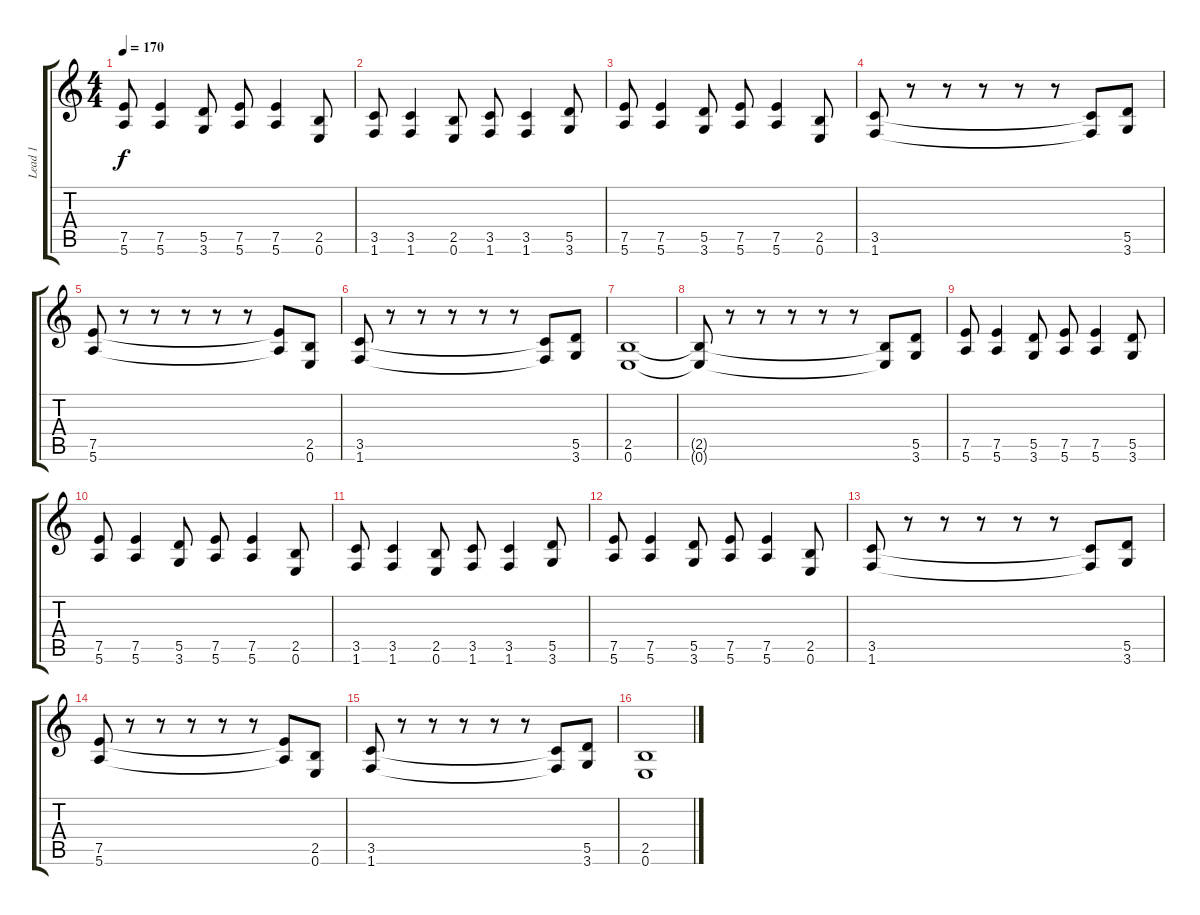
\track ("Lead 1" "Lead 1") {instrument overdrivenguitar}
\staff {score tabs}
\tuning (E4 B3 G3 D3 A2 E2) {hide}
\ts (4 4)
\tempo 170
\clef g2
\ks c
(7.5 5.6).8{dy f} (7.5 5.6).4 (5.5 3.6).8 (7.5 5.6).8 (7.5 5.6).4 (2.5 0.6).8 |
(3.5 1.6).8 (3.5 1.6).4 (2.5 0.6).8 (3.5 1.6).8 (3.5 1.6).4 (5.5 3.6).8 |
(7.5 5.6).8 (7.5 5.6).4 (5.5 3.6).8 (7.5 5.6).8 (7.5 5.6).4 (2.5 0.6).8 |
(3.5 1.6).8 r.8 r.8 r.8 r.8 r.8 (3.5{t} 1.6{t}).8 (5.5 3.6).8 |
(7.5 5.6).8 r.8 r.8 r.8 r.8 r.8 (7.5{t} 5.6{t}).8 (2.5 0.6).8 |
(3.5 1.6).8 r.8 r.8 r.8 r.8 r.8 (3.5{t} 1.6{t}).8 (5.5 3.6).8 |
(2.5 0.6).1 |
(2.5{t} 0.6{t}).8 r.8 r.8 r.8 r.8 r.8 (2.5{t} 0.6{t}).8 (5.5 3.6).8 |
(7.5 5.6).8 (7.5 5.6).4 (5.5 3.6).8 (7.5 5.6).8 (7.5 5.6).4 (5.5 3.6).8 |
(7.5 5.6).8 (7.5 5.6).4 (5.5 3.6).8 (7.5 5.6).8 (7.5 5.6).4 (2.5 0.6).8 |
(3.5 1.6).8 (3.5 1.6).4 (2.5 0.6).8 (3.5 1.6).8 (3.5 1.6).4 (5.5 3.6).8 |
(7.5 5.6).8 (7.5 5.6).4 (5.5 3.6).8 (7.5 5.6).8 (7.5 5.6).4 (2.5 0.6).8 |
(3.5 1.6).8 r.8 r.8 r.8 r.8 r.8 (3.5{t} 1.6{t}).8 (5.5 3.6).8 |
(7.5 5.6).8 r.8 r.8 r.8 r.8 r.8 (7.5{t} 5.6{t}).8 (2.5 0.6).8 |
(3.5 1.6).8 r.8 r.8 r.8 r.8 r.8 (3.5{t} 1.6{t}).8 (5.5 3.6).8 |
(2.5 0.6).1
